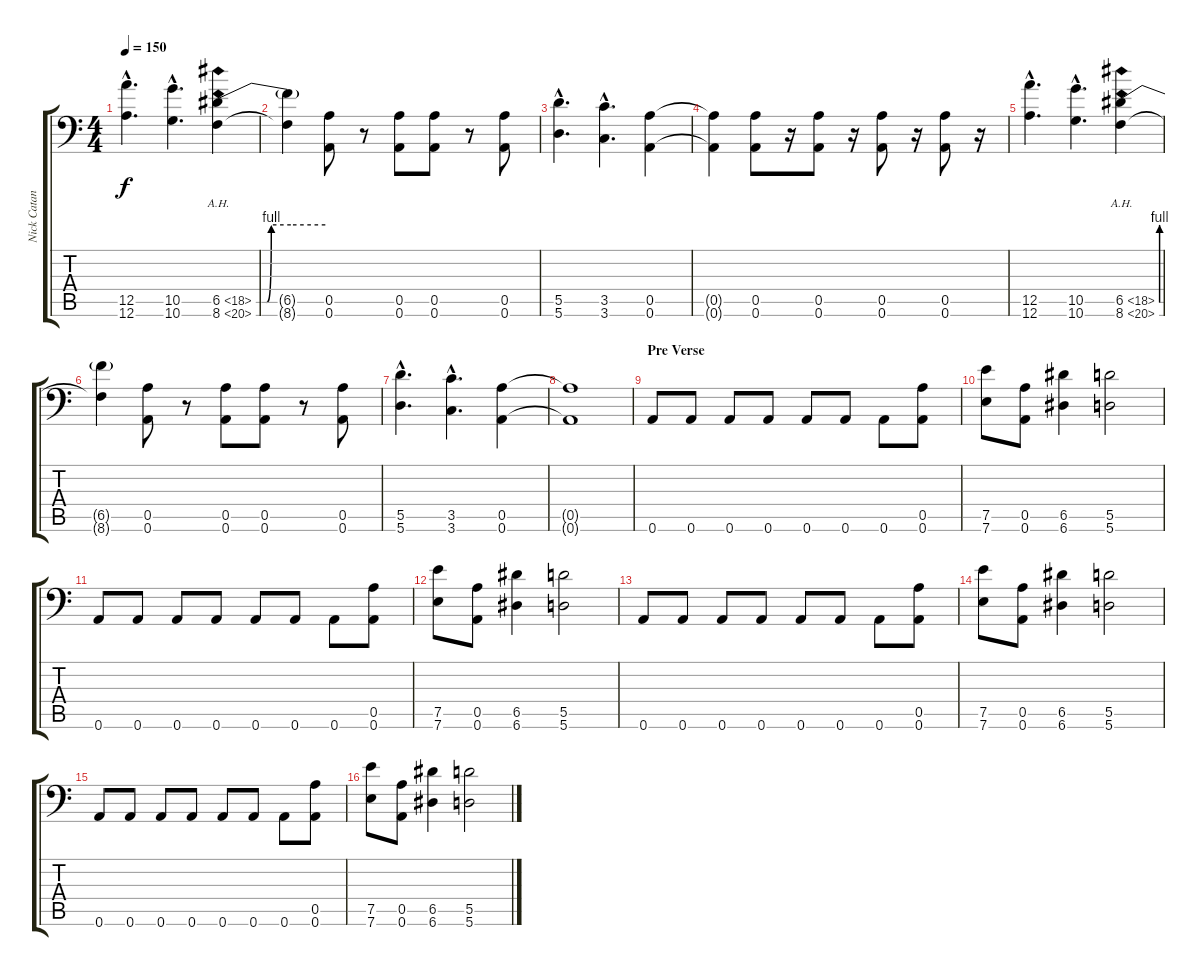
\track ("Nick Catanese" "Nick Catan") {instrument distortionguitar}
\staff {score tabs}
\tuning (E4 B3 G3 D3 A2 A1) {hide}
\ts (4 4)
\tempo 150
\clef f4
\ks c
(12.5{hac} 12.6{hac}).4{d dy f} (10.5{hac} 10.6{hac}).4{d} (6.5{be (custom 0 0 9 0 13 4 30 4 60 4) ah 12} 8.6{ah 12}).4 |
(6.5{t} 8.6{t}).4 (0.5 0.6).8 r.8 (0.5 0.6).8 (0.5 0.6).8 r.8 (0.5 0.6).8 |
(5.5{hac} 5.6{hac}).4{d} (3.5{hac} 3.6{hac}).4{d} (0.5 0.6).4 |
(0.5{t} 0.6{t}).4 (0.5 0.6).8 r.16 (0.5 0.6).8 r.16 (0.5 0.6).8 r.16 (0.5 0.6).8 r.16 |
(12.5{hac} 12.6{hac}).4{d} (10.5{hac} 10.6{hac}).4{d} (6.5{be (custom 0 0 9 0 13 4 30 4 60 4) ah 12} 8.6{ah 12}).4 |
(6.5{t} 8.6{t}).4 (0.5 0.6).8 r.8 (0.5 0.6).8 (0.5 0.6).8 r.8 (0.5 0.6).8 |
(5.5{hac} 5.6{hac}).4{d} (3.5{hac} 3.6{hac}).4{d} (0.5 0.6).4 |
(0.5{t} 0.6{t}).1 |
\section ("" "Pre Verse")
0.6.8{volume 16} 0.6.8 0.6.8 0.6.8 0.6.8 0.6.8 0.6.8 (0.5 0.6).8 |
(7.5 7.6).8 (0.5 0.6).8 (6.5 6.6).4 (5.5 5.6).2 |
0.6.8 0.6.8 0.6.8 0.6.8 0.6.8 0.6.8 0.6.8 (0.5 0.6).8 |
(7.5 7.6).8 (0.5 0.6).8 (6.5 6.6).4 (5.5 5.6).2 |
0.6.8{volume 16} 0.6.8 0.6.8 0.6.8 0.6.8 0.6.8 0.6.8 (0.5 0.6).8 |
(7.5 7.6).8 (0.5 0.6).8 (6.5 6.6).4 (5.5 5.6).2 |
0.6.8 0.6.8 0.6.8 0.6.8 0.6.8 0.6.8 0.6.8 (0.5 0.6).8 |
(7.5 7.6).8 (0.5 0.6).8 (6.5 6.6).4 (5.5 5.6).2
